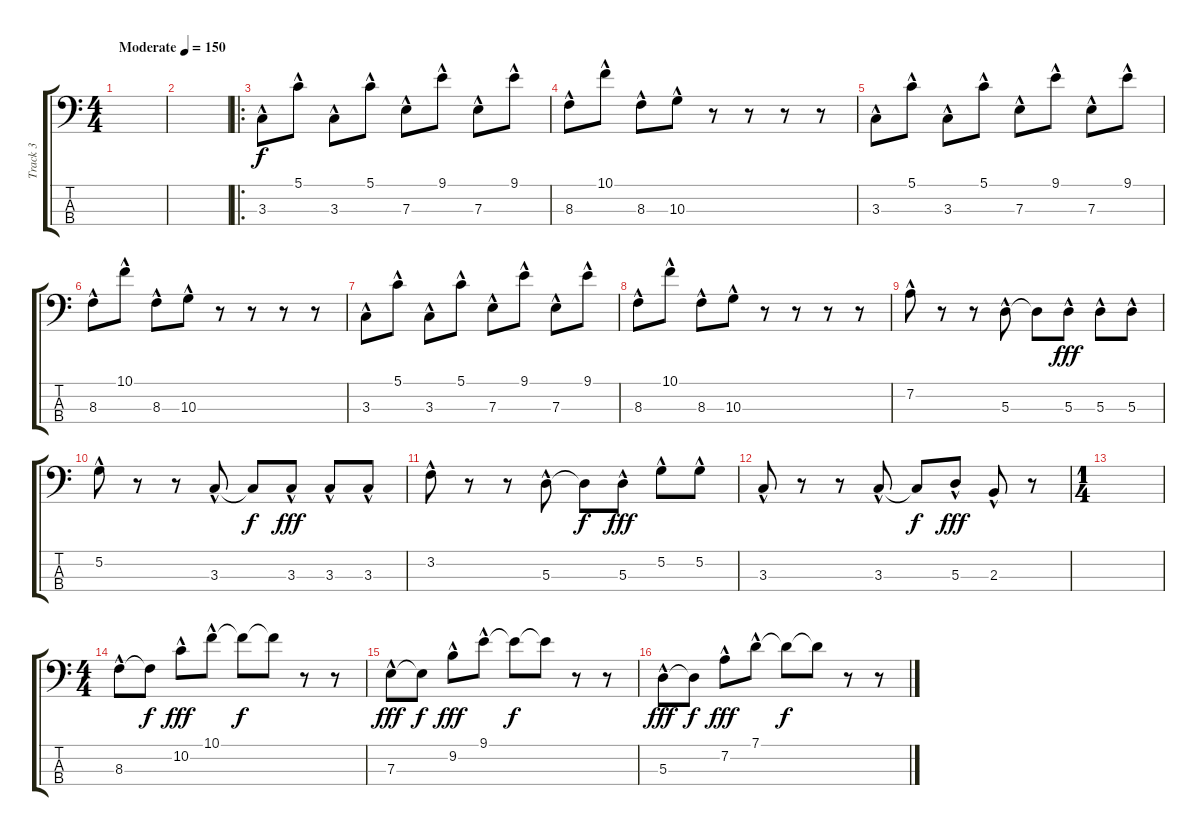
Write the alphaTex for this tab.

\track ("Track 3" "Track 3") {instrument electricbassfinger}
\staff {score tabs}
\tuning (G2 D2 A1 E1) {hide}
\ts (4 4)
\tempo (150 "Moderate")
\clef f4
\ks c
|
|
\ro
3.3{hac}.8 5.1{hac}.8 3.3{hac}.8 5.1{hac}.8 7.3{hac}.8 9.1{hac}.8 7.3{hac}.8 9.1{hac}.8 |
8.3{hac}.8 10.1{hac}.8 8.3{hac}.8 10.3{hac}.8 r.8 r.8 r.8 r.8 |
3.3{hac}.8 5.1{hac}.8 3.3{hac}.8 5.1{hac}.8 7.3{hac}.8 9.1{hac}.8 7.3{hac}.8 9.1{hac}.8 |
8.3{hac}.8 10.1{hac}.8 8.3{hac}.8 10.3{hac}.8 r.8 r.8 r.8 r.8 |
3.3{hac}.8 5.1{hac}.8 3.3{hac}.8 5.1{hac}.8 7.3{hac}.8 9.1{hac}.8 7.3{hac}.8 9.1{hac}.8 |
8.3{hac}.8 10.1{hac}.8 8.3{hac}.8 10.3{hac}.8 r.8 r.8 r.8 r.8 |
7.2{hac}.8 r.8 r.8 5.3{hac}.8 5.3{t}.8{dy f} 5.3{hac}.8{dy fff} 5.3{hac}.8 5.3{hac}.8 |
5.2{hac}.8 r.8 r.8 3.3{hac}.8 3.3{t}.8{dy f} 3.3{hac}.8{dy fff} 3.3{hac}.8 3.3{hac}.8 |
3.2{hac}.8 r.8 r.8 5.3{hac}.8 5.3{t}.8{dy f} 5.3{hac}.8{dy fff} 5.2{hac}.8 5.2{hac}.8 |
3.3{hac}.8 r.8 r.8 3.3{hac}.8 3.3{t}.8{dy f} 5.3{hac}.8{dy fff} 2.3{hac}.8 r.8 |
\ts (1 4)
|
\ts (4 4)
8.3{hac}.8 8.3{t}.8{dy f} 10.2{hac}.8{dy fff} 10.1{hac}.8 10.1{t}.8{dy f} 10.1{t}.8 r.8 r.8 |
7.3{hac}.8{dy fff} 7.3{t}.8{dy f} 9.2{hac}.8{dy fff} 9.1{hac}.8 9.1{t}.8{dy f} 9.1{t}.8 r.8 r.8 |
5.3{hac}.8{dy fff} 5.3{t}.8{dy f} 7.2{hac}.8{dy fff} 7.1{hac}.8 7.1{t}.8{dy f} 7.1{t}.8 r.8 r.8
